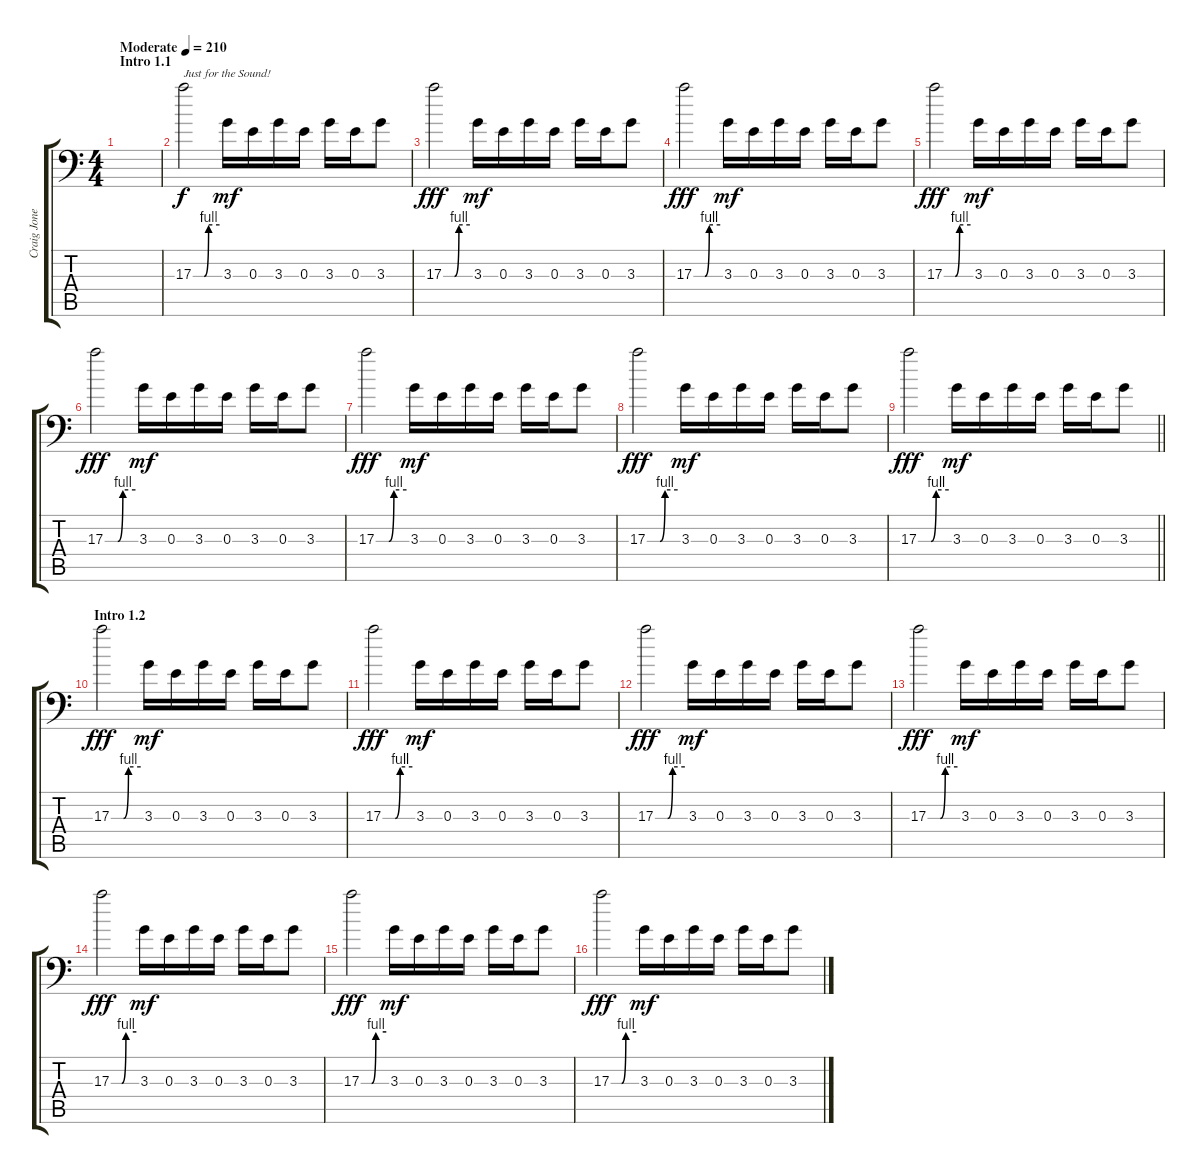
\track ("Craig Jones" "Craig Jone") {instrument guitarharmonics}
\staff {score tabs}
\tuning (Db6 Ab3 E3 B2 Gb2 B0) {hide}
\ts (4 4)
\section ("" "Intro 1.1")
\tempo (210 "Moderate")
\clef f4
\ks c
|
17.3{be (custom 0 0 25 0 35 4 60 4)}.2{txt "Just for the Sound!" volume 10 balance 16} 3.3.16{dy mf} 0.3.16 3.3.16 0.3.16 3.3.16 0.3.16 3.3.8 |
17.3{be (custom 0 0 25 0 35 4 60 4)}.2{dy fff} 3.3.16{dy mf} 0.3.16 3.3.16 0.3.16 3.3.16 0.3.16 3.3.8 |
17.3{be (custom 0 0 25 0 35 4 60 4)}.2{dy fff} 3.3.16{dy mf} 0.3.16 3.3.16 0.3.16 3.3.16 0.3.16 3.3.8 |
17.3{be (custom 0 0 25 0 35 4 60 4)}.2{dy fff} 3.3.16{dy mf} 0.3.16 3.3.16 0.3.16 3.3.16 0.3.16 3.3.8 |
17.3{be (custom 0 0 25 0 35 4 60 4)}.2{dy fff} 3.3.16{dy mf} 0.3.16 3.3.16 0.3.16 3.3.16 0.3.16 3.3.8 |
17.3{be (custom 0 0 25 0 35 4 60 4)}.2{dy fff} 3.3.16{dy mf} 0.3.16 3.3.16 0.3.16 3.3.16 0.3.16 3.3.8 |
17.3{be (custom 0 0 25 0 35 4 60 4)}.2{dy fff} 3.3.16{dy mf} 0.3.16 3.3.16 0.3.16 3.3.16 0.3.16 3.3.8 |
\barLineRight lightlight
17.3{be (custom 0 0 25 0 35 4 60 4)}.2{dy fff} 3.3.16{dy mf} 0.3.16 3.3.16 0.3.16 3.3.16 0.3.16 3.3.8 |
\section ("" "Intro 1.2")
17.3{be (custom 0 0 25 0 35 4 60 4)}.2{dy fff} 3.3.16{dy mf} 0.3.16 3.3.16 0.3.16 3.3.16 0.3.16 3.3.8 |
17.3{be (custom 0 0 25 0 35 4 60 4)}.2{dy fff} 3.3.16{dy mf} 0.3.16 3.3.16 0.3.16 3.3.16 0.3.16 3.3.8 |
17.3{be (custom 0 0 25 0 35 4 60 4)}.2{dy fff} 3.3.16{dy mf} 0.3.16 3.3.16 0.3.16 3.3.16 0.3.16 3.3.8 |
17.3{be (custom 0 0 25 0 35 4 60 4)}.2{dy fff} 3.3.16{dy mf} 0.3.16 3.3.16 0.3.16 3.3.16 0.3.16 3.3.8 |
17.3{be (custom 0 0 25 0 35 4 60 4)}.2{dy fff} 3.3.16{dy mf} 0.3.16 3.3.16 0.3.16 3.3.16 0.3.16 3.3.8 |
17.3{be (custom 0 0 25 0 35 4 60 4)}.2{dy fff} 3.3.16{dy mf} 0.3.16 3.3.16 0.3.16 3.3.16 0.3.16 3.3.8 |
17.3{be (custom 0 0 25 0 35 4 60 4)}.2{dy fff} 3.3.16{dy mf} 0.3.16 3.3.16 0.3.16 3.3.16 0.3.16 3.3.8
